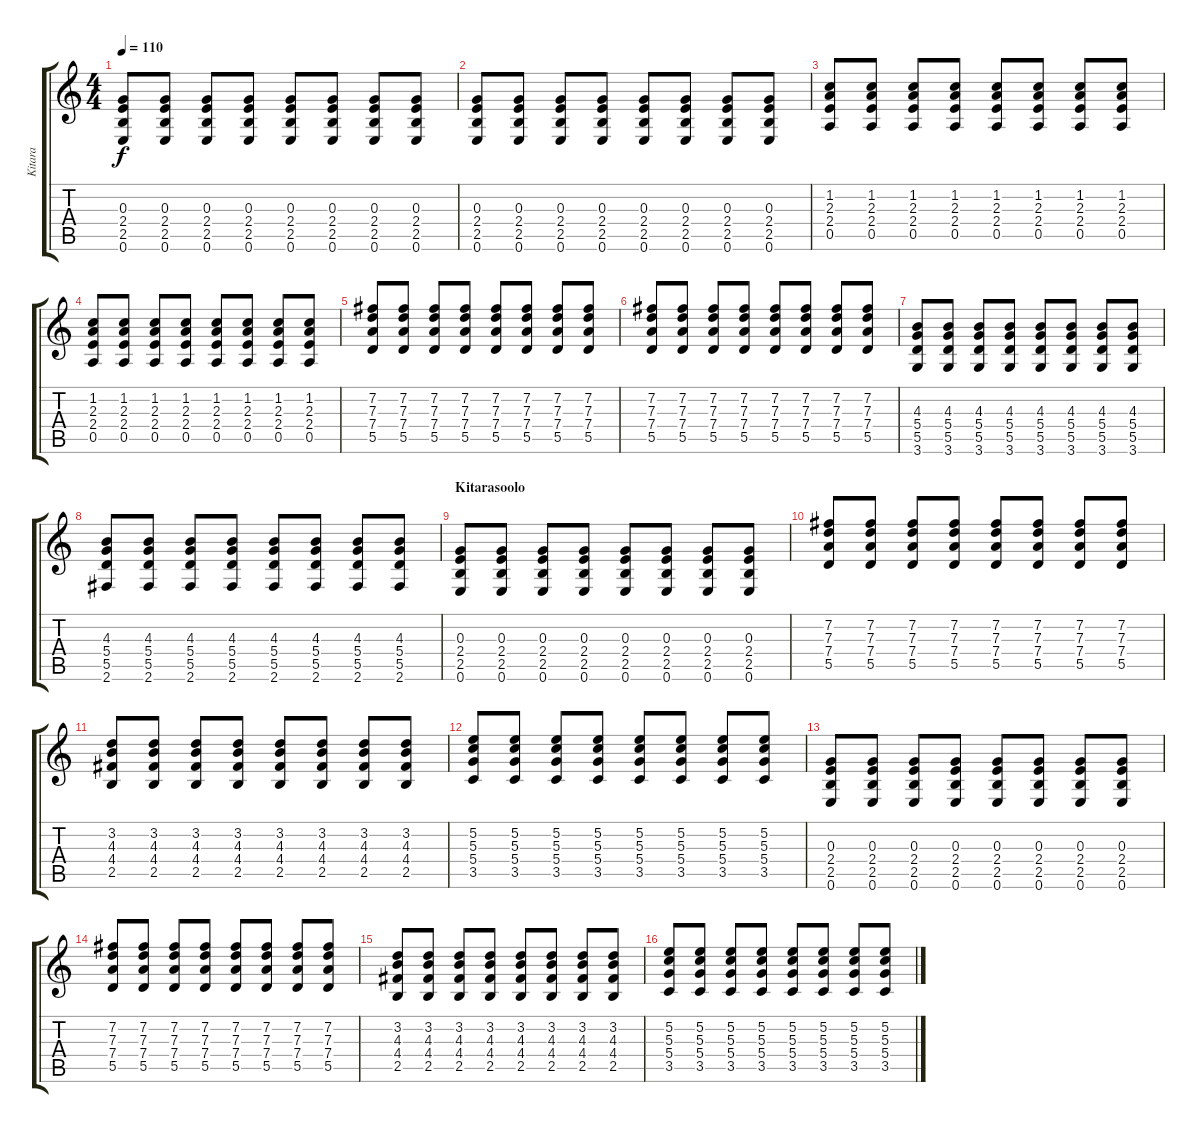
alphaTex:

\track ("Kitara" "Kitara") {instrument electricguitarjazz}
\staff {score tabs}
\tuning (E4 B3 G3 D3 A2 E2) {hide}
\ts (4 4)
\tempo 110
\clef g2
\ks c
(0.3 2.4 2.5 0.6).8{dy f} (0.3 2.4 2.5 0.6).8 (0.3 2.4 2.5 0.6).8 (0.3 2.4 2.5 0.6).8 (0.3 2.4 2.5 0.6).8 (0.3 2.4 2.5 0.6).8 (0.3 2.4 2.5 0.6).8 (0.3 2.4 2.5 0.6).8 |
(0.3 2.4 2.5 0.6).8 (0.3 2.4 2.5 0.6).8 (0.3 2.4 2.5 0.6).8 (0.3 2.4 2.5 0.6).8 (0.3 2.4 2.5 0.6).8 (0.3 2.4 2.5 0.6).8 (0.3 2.4 2.5 0.6).8 (0.3 2.4 2.5 0.6).8 |
(1.2 2.3 2.4 0.5).8 (1.2 2.3 2.4 0.5).8 (1.2 2.3 2.4 0.5).8 (1.2 2.3 2.4 0.5).8 (1.2 2.3 2.4 0.5).8 (1.2 2.3 2.4 0.5).8 (1.2 2.3 2.4 0.5).8 (1.2 2.3 2.4 0.5).8 |
(1.2 2.3 2.4 0.5).8 (1.2 2.3 2.4 0.5).8 (1.2 2.3 2.4 0.5).8 (1.2 2.3 2.4 0.5).8 (1.2 2.3 2.4 0.5).8 (1.2 2.3 2.4 0.5).8 (1.2 2.3 2.4 0.5).8 (1.2 2.3 2.4 0.5).8 |
(7.2 7.3 7.4 5.5).8 (7.2 7.3 7.4 5.5).8 (7.2 7.3 7.4 5.5).8 (7.2 7.3 7.4 5.5).8 (7.2 7.3 7.4 5.5).8 (7.2 7.3 7.4 5.5).8 (7.2 7.3 7.4 5.5).8 (7.2 7.3 7.4 5.5).8 |
(7.2 7.3 7.4 5.5).8 (7.2 7.3 7.4 5.5).8 (7.2 7.3 7.4 5.5).8 (7.2 7.3 7.4 5.5).8 (7.2 7.3 7.4 5.5).8 (7.2 7.3 7.4 5.5).8 (7.2 7.3 7.4 5.5).8 (7.2 7.3 7.4 5.5).8 |
(4.3 5.4 5.5 3.6).8 (4.3 5.4 5.5 3.6).8 (4.3 5.4 5.5 3.6).8 (4.3 5.4 5.5 3.6).8 (4.3 5.4 5.5 3.6).8 (4.3 5.4 5.5 3.6).8 (4.3 5.4 5.5 3.6).8 (4.3 5.4 5.5 3.6).8 |
(4.3 5.4 5.5 2.6).8 (4.3 5.4 5.5 2.6).8 (4.3 5.4 5.5 2.6).8 (4.3 5.4 5.5 2.6).8 (4.3 5.4 5.5 2.6).8 (4.3 5.4 5.5 2.6).8 (4.3 5.4 5.5 2.6).8 (4.3 5.4 5.5 2.6).8 |
\section ("" "Kitarasoolo")
(0.3 2.4 2.5 0.6).8{volume 13} (0.3 2.4 2.5 0.6).8 (0.3 2.4 2.5 0.6).8 (0.3 2.4 2.5 0.6).8 (0.3 2.4 2.5 0.6).8 (0.3 2.4 2.5 0.6).8 (0.3 2.4 2.5 0.6).8 (0.3 2.4 2.5 0.6).8 |
(7.2 7.3 7.4 5.5).8 (7.2 7.3 7.4 5.5).8 (7.2 7.3 7.4 5.5).8 (7.2 7.3 7.4 5.5).8 (7.2 7.3 7.4 5.5).8 (7.2 7.3 7.4 5.5).8 (7.2 7.3 7.4 5.5).8 (7.2 7.3 7.4 5.5).8 |
(3.2 4.3 4.4 2.5).8 (3.2 4.3 4.4 2.5).8 (3.2 4.3 4.4 2.5).8 (3.2 4.3 4.4 2.5).8 (3.2 4.3 4.4 2.5).8 (3.2 4.3 4.4 2.5).8 (3.2 4.3 4.4 2.5).8 (3.2 4.3 4.4 2.5).8 |
(5.2 5.3 5.4 3.5).8 (5.2 5.3 5.4 3.5).8 (5.2 5.3 5.4 3.5).8 (5.2 5.3 5.4 3.5).8 (5.2 5.3 5.4 3.5).8 (5.2 5.3 5.4 3.5).8 (5.2 5.3 5.4 3.5).8 (5.2 5.3 5.4 3.5).8 |
(0.3 2.4 2.5 0.6).8 (0.3 2.4 2.5 0.6).8 (0.3 2.4 2.5 0.6).8 (0.3 2.4 2.5 0.6).8 (0.3 2.4 2.5 0.6).8 (0.3 2.4 2.5 0.6).8 (0.3 2.4 2.5 0.6).8 (0.3 2.4 2.5 0.6).8 |
(7.2 7.3 7.4 5.5).8 (7.2 7.3 7.4 5.5).8 (7.2 7.3 7.4 5.5).8 (7.2 7.3 7.4 5.5).8 (7.2 7.3 7.4 5.5).8 (7.2 7.3 7.4 5.5).8 (7.2 7.3 7.4 5.5).8 (7.2 7.3 7.4 5.5).8 |
(3.2 4.3 4.4 2.5).8 (3.2 4.3 4.4 2.5).8 (3.2 4.3 4.4 2.5).8 (3.2 4.3 4.4 2.5).8 (3.2 4.3 4.4 2.5).8 (3.2 4.3 4.4 2.5).8 (3.2 4.3 4.4 2.5).8 (3.2 4.3 4.4 2.5).8 |
(5.2 5.3 5.4 3.5).8 (5.2 5.3 5.4 3.5).8 (5.2 5.3 5.4 3.5).8 (5.2 5.3 5.4 3.5).8 (5.2 5.3 5.4 3.5).8 (5.2 5.3 5.4 3.5).8 (5.2 5.3 5.4 3.5).8 (5.2 5.3 5.4 3.5).8
